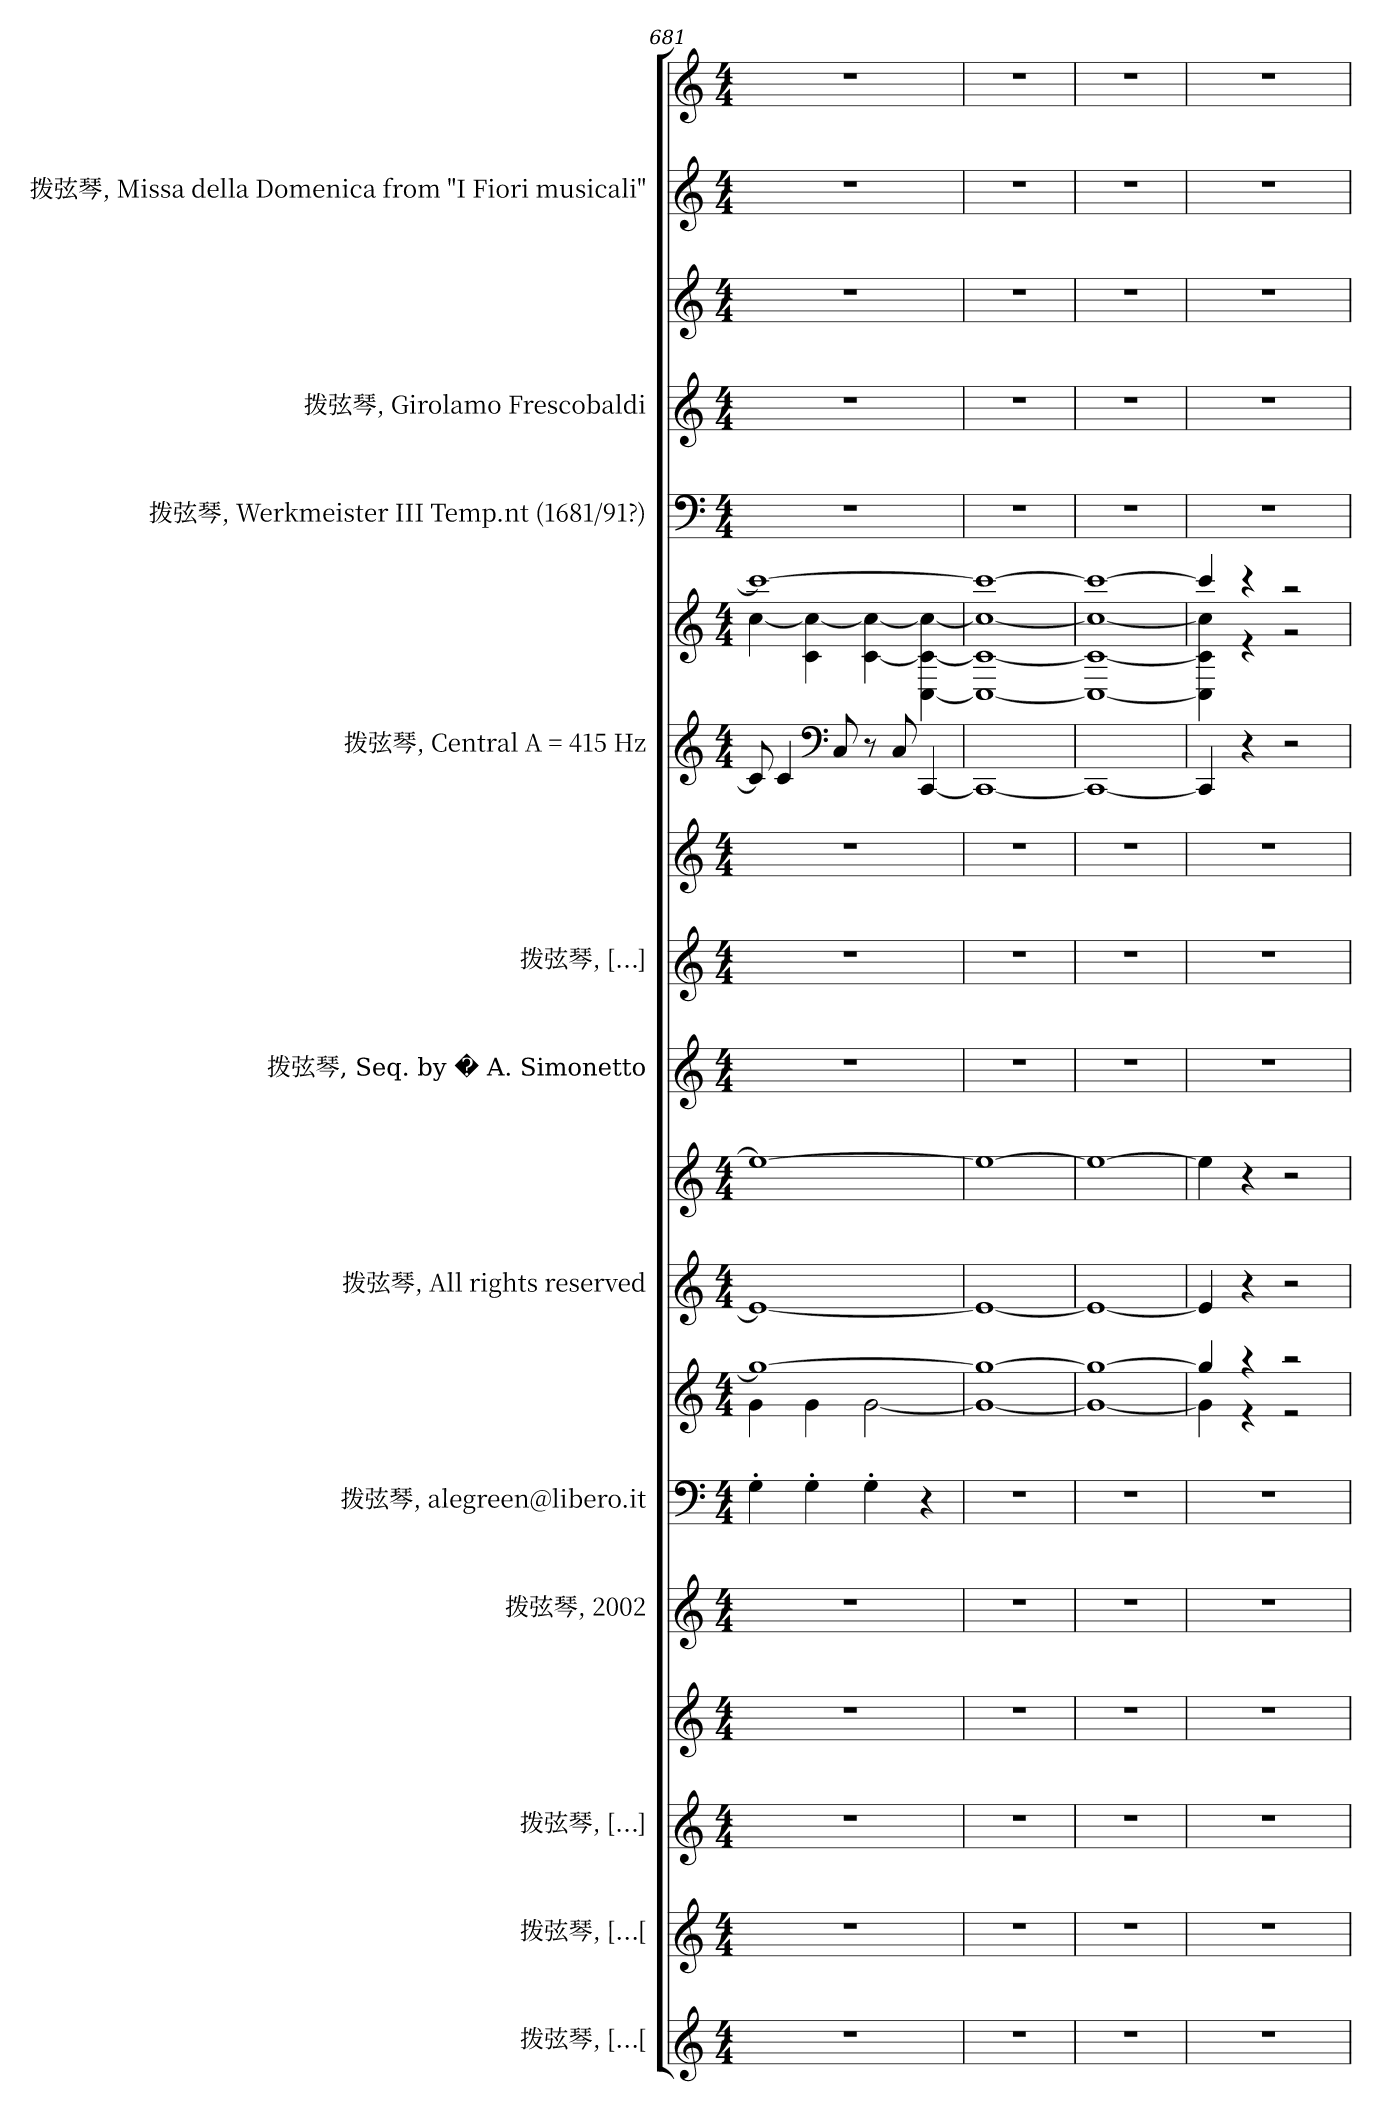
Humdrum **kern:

**kern	**kern	**kern	**kern	**kern	**kern	**kern	**kern	**kern	**kern	**kern	**kern	**kern	**kern	**kern	**kern	**kern	**kern	**kern
*part12	*part11	*part10	*part10	*part9	*part8	*part8	*part7	*part7	*part6	*part5	*part5	*part4	*part4	*part3	*part2	*part2	*part1	*part1
*staff19	*staff18	*staff17	*staff16	*staff15	*staff14	*staff13	*staff12	*staff11	*staff10	*staff9	*staff8	*staff7	*staff6	*staff5	*staff4	*staff3	*staff2	*staff1
*I"拨弦琴, [...[	*I"拨弦琴, [...[	*I"拨弦琴, [...]	*	*I"拨弦琴, 2002	*I"拨弦琴, alegreen@libero.it	*	*I"拨弦琴, All rights reserved	*	*I"拨弦琴, Seq. by � A. Simonetto	*I"拨弦琴, [...]	*	*I"拨弦琴, Central A = 415 Hz	*	*I"拨弦琴, Werkmeister III Temp.nt (1681/91?)	*I"拨弦琴, Girolamo Frescobaldi	*	*I"拨弦琴, Missa della Domenica from &quot;I Fiori musicali&quot;	*
!!LO:PB:g=z
*clefG2	*clefG2	*clefG2	*clefG2	*clefG2	*clefF4	*clefG2	*clefG2	*clefG2	*clefG2	*clefG2	*clefG2	*clefG2	*clefG2	*clefF4	*clefG2	*clefG2	*clefG2	*clefG2
*k[]	*k[]	*k[]	*k[]	*k[]	*k[]	*k[]	*k[]	*k[]	*k[]	*k[]	*k[]	*k[]	*k[]	*k[]	*k[]	*k[]	*k[]	*k[]
*M4/4	*M4/4	*M4/4	*M4/4	*M4/4	*M4/4	*M4/4	*M4/4	*M4/4	*M4/4	*M4/4	*M4/4	*M4/4	*M4/4	*M4/4	*M4/4	*M4/4	*M4/4	*M4/4
=681	=681	=681	=681	=681	=681	=681	=681	=681	=681	=681	=681	=681	=681	=681	=681	=681	=681	=681
*	*	*	*	*	*	*^	*	*	*	*	*	*	*^	*	*	*	*	*
1r	1r	1r	1r	1r	4G'\	1gg_	4g\	1e_	1ee_	1r	1r	1r	8c/]	1ccc_	[4cc\	1r	1r	1r	1r	1r
.	.	.	.	.	.	.	.	.	.	.	.	.	4c/	.	.	.	.	.	.	.
.	.	.	.	.	4G'\	.	4g\	.	.	.	.	.	.	.	4c\ 4cc\_	.	.	.	.	.
*	*	*	*	*	*	*	*	*	*	*	*	*	*clefF4	*	*	*	*	*	*	*
.	.	.	.	.	.	.	.	.	.	.	.	.	8C/	.	.	.	.	.	.	.
.	.	.	.	.	4G'\	.	[2g\	.	.	.	.	.	8r	.	[4c\ 4cc\_	.	.	.	.	.
.	.	.	.	.	.	.	.	.	.	.	.	.	8C/	.	.	.	.	.	.	.
.	.	.	.	.	4r	.	.	.	.	.	.	.	[4CC/	.	[4C\ 4c\_ 4cc\_	.	.	.	.	.
=682	=682	=682	=682	=682	=682	=682	=682	=682	=682	=682	=682	=682	=682	=682	=682	=682	=682	=682	=682	=682
1r	1r	1r	1r	1r	1r	1gg_	1g_	1e_	1ee_	1r	1r	1r	1CC_	1ccc_	1C_ 1c_ 1cc_	1r	1r	1r	1r	1r
=683	=683	=683	=683	=683	=683	=683	=683	=683	=683	=683	=683	=683	=683	=683	=683	=683	=683	=683	=683	=683
1r	1r	1r	1r	1r	1r	1gg_	1g_	1e_	1ee_	1r	1r	1r	1CC_	1ccc_	1C_ 1c_ 1cc_	1r	1r	1r	1r	1r
=684	=684	=684	=684	=684	=684	=684	=684	=684	=684	=684	=684	=684	=684	=684	=684	=684	=684	=684	=684	=684
1r	1r	1r	1r	1r	1r	4gg/]	4g\]	4e/]	4ee\]	1r	1r	1r	4CC/]	4ccc/]	4C\] 4c\] 4cc\]	1r	1r	1r	1r	1r
.	.	.	.	.	.	4r	4r	4r	4r	.	.	.	4r	4r	4r	.	.	.	.	.
.	.	.	.	.	.	2r	2r	2r	2r	.	.	.	2r	2r	2r	.	.	.	.	.
*	*	*	*	*	*	*v	*v	*	*	*	*	*	*	*v	*v	*	*	*	*	*
=	=	=	=	=	=	=	=	=	=	=	=	=	=	=	=	=	=	=
*-	*-	*-	*-	*-	*-	*-	*-	*-	*-	*-	*-	*-	*-	*-	*-	*-	*-	*-
